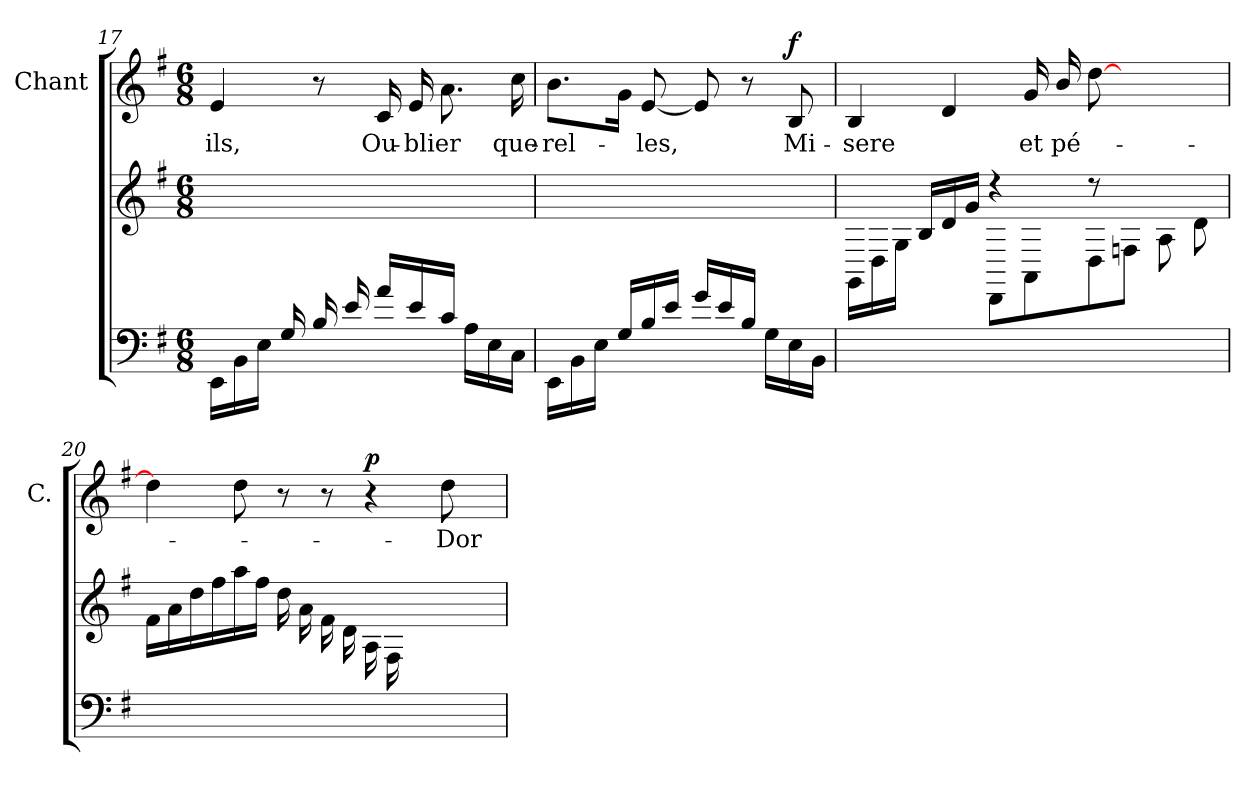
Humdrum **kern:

**kern	**kern	**kern	**text	**dynam
*part3	*part2	*part1	*part1	*part1
*staff3	*staff2	*staff1	*staff1	*staff1
*	*	*I"Chant	*	*
*	*	*I'C.	*	*
*clefF4	*clefG2	*clefG2	*	*
*k[f#]	*k[f#]	*k[f#]	*	*
*M6/8	*M6/8	*M6/8	*	*
=17	=17	=17	=17	=17
16EEi\LL	2.ryy	4ei/	ils,	.
16BBi\	.	.	.	.
16Ei\JJ	.	.	.	.
16Gi/	.	.	.	.
16Bi/	.	8r	.	.
16ei/	.	.	.	.
16ai/LL	.	16ci/	Ou-	.
16ei/	.	16ei/	blier	.
16ci/JJ	.	8.ai\	.	.
16Ai\LL	.	.	.	.
16Ei\	.	.	.	.
16Ci\JJ	.	16cci\	que-	.
=18	=18	=18	=18	=18
16EEi\LL	2.ryy	8.bi\L	rel-	.
16BBi\	.	.	.	.
16Ei\JJ	.	.	.	.
16Gi/LL	.	16gi\Jk	.	.
16Bi/	.	[8ei/	les,	.
16ei/JJ	.	.	.	.
16gi/LL	.	8ei/]	.	.
16ei/	.	.	.	.
16Bi/JJ	.	8r	.	.
16Gi\LL	.	.	.	.
!	!	!	!	!LO:DY:a
16Ei\	.	8Bi/	Mi-	f
16BBi\JJ	.	.	.	.
!!LO:LB:g=z
=19	=19	=19	=19	=19
*	*^	*	*	*
4ryy	16GGi\LL	16ryy	4Bi/	sere	.
.	16Di\	16ryy	.	.	.
.	16Gi\JJ	16ryy	.	.	.
.	16Bi/LL	16ryy	.	.	.
8ryy	16di/	16ryy	4di/	.	.
.	16gi/JJ	16ryy	.	.	.
4.ryy	4r	8DDj\L	.	.	.
.	.	8AAj\	16gi/	et	.
.	.	.	16bi/	pé-	.
.	8r	8Dj\	[8ddZ\	.	.
4.ryy	4.ryy	8FV\J	4ryy	.	.
.	.	8AV\	.	.	.
.	.	8dV\	8ryy	.	.
*	*v	*v	*	*	*
=20	=20	=20	=20	=20
4.ryy	16f#i\LL	4ddZ\]	.	.
.	16ai\	.	.	.
.	16ddi\	.	.	.
.	16ff#i\	.	.	.
.	16aai\	8ddi\	.	.
.	16ff#i\JJ	.	.	.
2.ryy	16ddi\	8r	.	.
.	16ai\	.	.	.
.	16f#i\	8r	.	.
.	16di\	.	.	.
!	!	!	!	!LO:DY:a
.	16Ai\	4r	.	p
.	16F#i\	.	.	.
.	4.ryy	.	.	.
.	.	8ddi\	Dor	.
.	.	8ryy	.	.
=	=	=	=	=
*-	*-	*-	*-	*-
